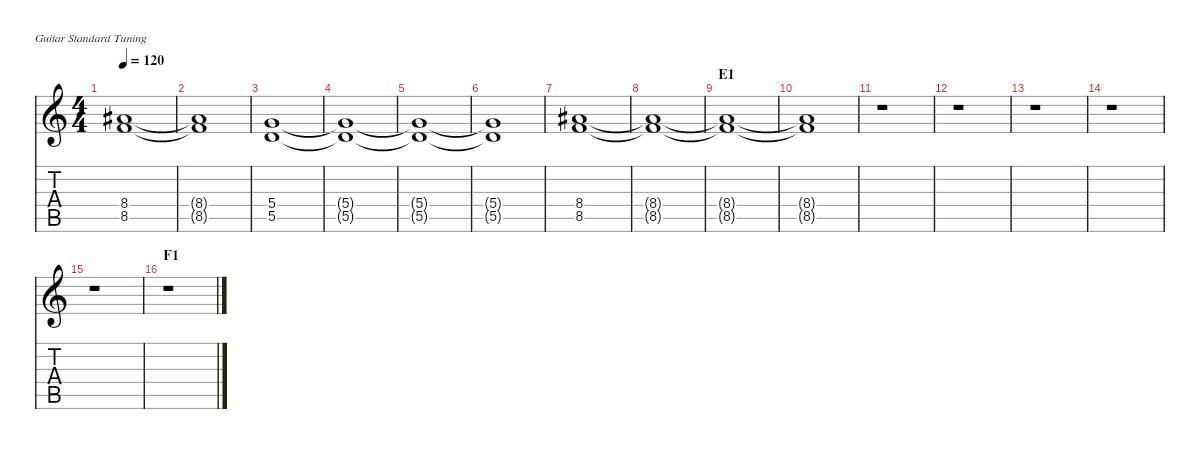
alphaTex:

\defaultSystemsLayout 4
\hideDynamics
\bracketExtendMode nobrackets
\singleTrackTrackNamePolicy hidden
\multiTrackTrackNamePolicy hidden
\otherSystemsTrackNameOrientation horizontal
\track ("Guitar 2 (Ray White)" "el.guit.") {instrument electricguitarclean}
\staff {score tabs}
\tuning (E4 B3 G3 D3 A2 E2)
\ts (4 4)
\tempo 120
\clef g2
\ks c
(8.4{t acc #} 8.5{t}).1{dy f beam Up} |
(8.4{t acc #} 8.5{t}).1{beam Up} |
(5.4 5.5).1{dy fff beam Up} |
(5.4{t} 5.5{t}).1{dy f beam Up} |
(5.4{t} 5.5{t}).1{beam Up} |
(5.4{t} 5.5{t}).1{beam Up} |
(8.4{acc #} 8.5).1{dy fff beam Up} |
(8.4{t acc #} 8.5{t}).1{dy f beam Up} |
\section ("" "E1")
(8.4{t acc #} 8.5{t}).1{beam Up} |
(8.4{t acc #} 8.5{t}).1{beam Up} |
r.1{beam Down} |
r.1{beam Down} |
r.1{beam Down} |
r.1{beam Down} |
r.1{beam Down} |
\section ("" "F1")
r.1{beam Down}
